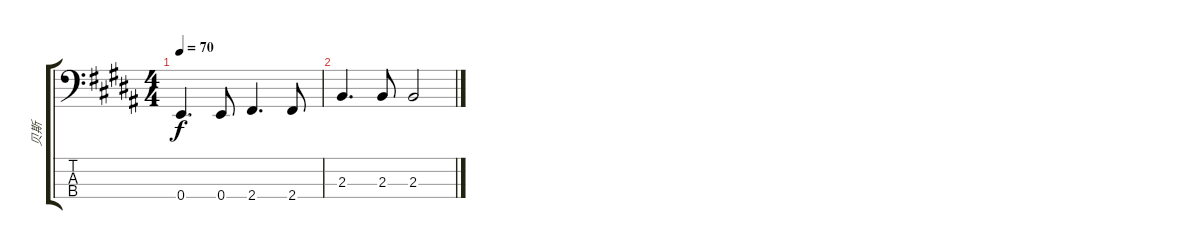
\track ("贝斯" "贝斯") {instrument electricbassfinger}
\staff {score tabs}
\tuning (G2 D2 A1 E1) {hide}
\ts (4 4)
\tempo 70
\clef f4
\ks b
0.4.4{d dy f} 0.4.8 2.4.4{d} 2.4.8 |
2.3.4{d} 2.3.8 2.3.2
